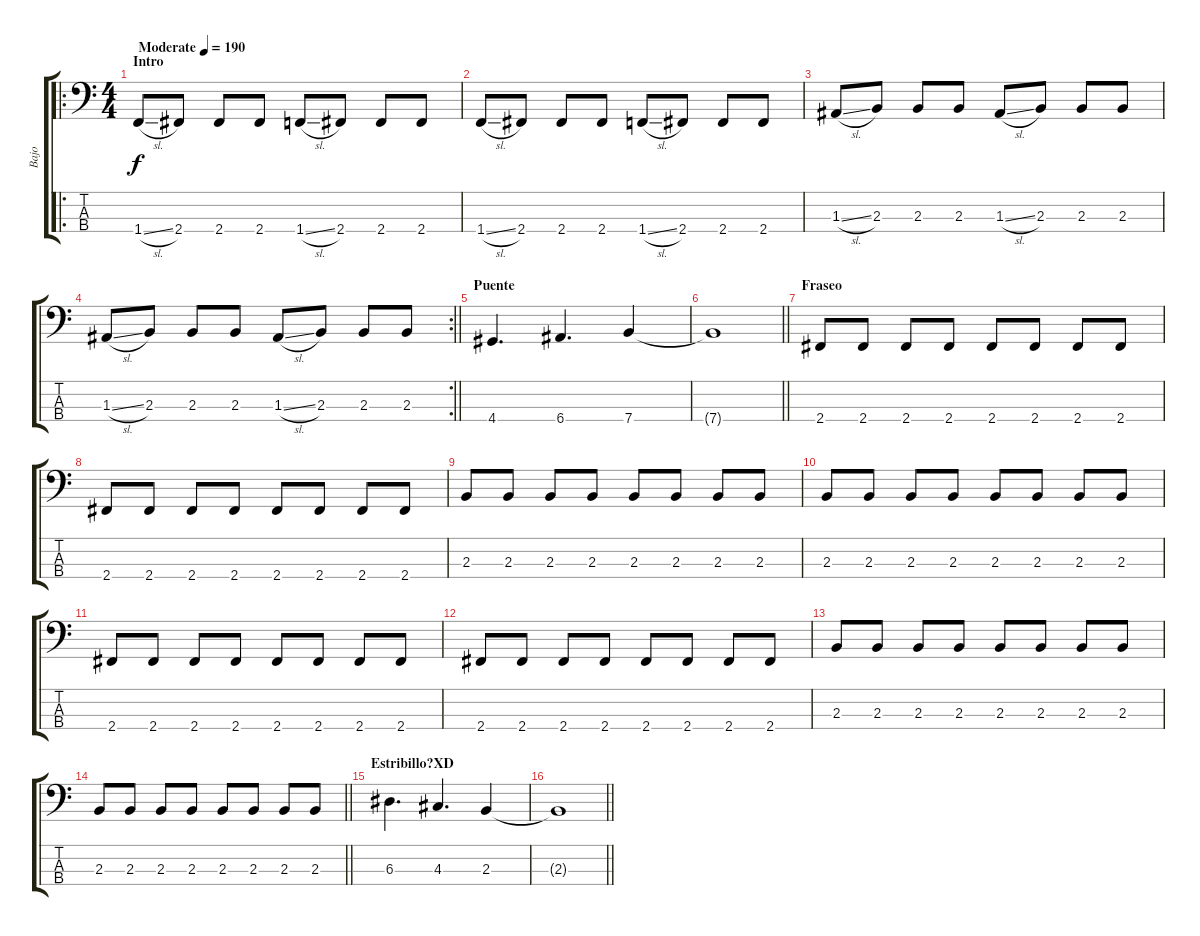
\track ("Bajo" "Bajo") {instrument electricbassfinger}
\staff {score tabs}
\tuning (G2 D2 A1 E1) {hide}
\ro
\ts (4 4)
\section ("" "Intro")
\tempo (190 "Moderate")
\clef f4
\ks c
1.4{sl}.8{dy f instrument electricbassfinger} 2.4.8 2.4.8 2.4.8 1.4{sl}.8 2.4.8 2.4.8 2.4.8 |
1.4{sl}.8 2.4.8 2.4.8 2.4.8 1.4{sl}.8 2.4.8 2.4.8 2.4.8 |
1.3{sl}.8 2.3.8 2.3.8 2.3.8 1.3{sl}.8 2.3.8 2.3.8 2.3.8 |
\rc 2
\barLineRight lightlight
1.3{sl}.8 2.3.8 2.3.8 2.3.8 1.3{sl}.8 2.3.8 2.3.8 2.3.8 |
\section ("" "Puente")
4.4.4{d} 6.4.4{d} 7.4.4 |
\barLineRight lightlight
7.4{t}.1 |
\section ("" "Fraseo")
2.4.8 2.4.8 2.4.8 2.4.8 2.4.8 2.4.8 2.4.8 2.4.8 |
2.4.8 2.4.8 2.4.8 2.4.8 2.4.8 2.4.8 2.4.8 2.4.8 |
2.3.8 2.3.8 2.3.8 2.3.8 2.3.8 2.3.8 2.3.8 2.3.8 |
2.3.8 2.3.8 2.3.8 2.3.8 2.3.8 2.3.8 2.3.8 2.3.8 |
2.4.8 2.4.8 2.4.8 2.4.8 2.4.8 2.4.8 2.4.8 2.4.8 |
2.4.8 2.4.8 2.4.8 2.4.8 2.4.8 2.4.8 2.4.8 2.4.8 |
2.3.8 2.3.8 2.3.8 2.3.8 2.3.8 2.3.8 2.3.8 2.3.8 |
\barLineRight lightlight
2.3.8 2.3.8 2.3.8 2.3.8 2.3.8 2.3.8 2.3.8 2.3.8 |
\section ("" "Estribillo?XD")
6.3.4{d} 4.3.4{d} 2.3.4 |
\barLineRight lightlight
2.3{t}.1
